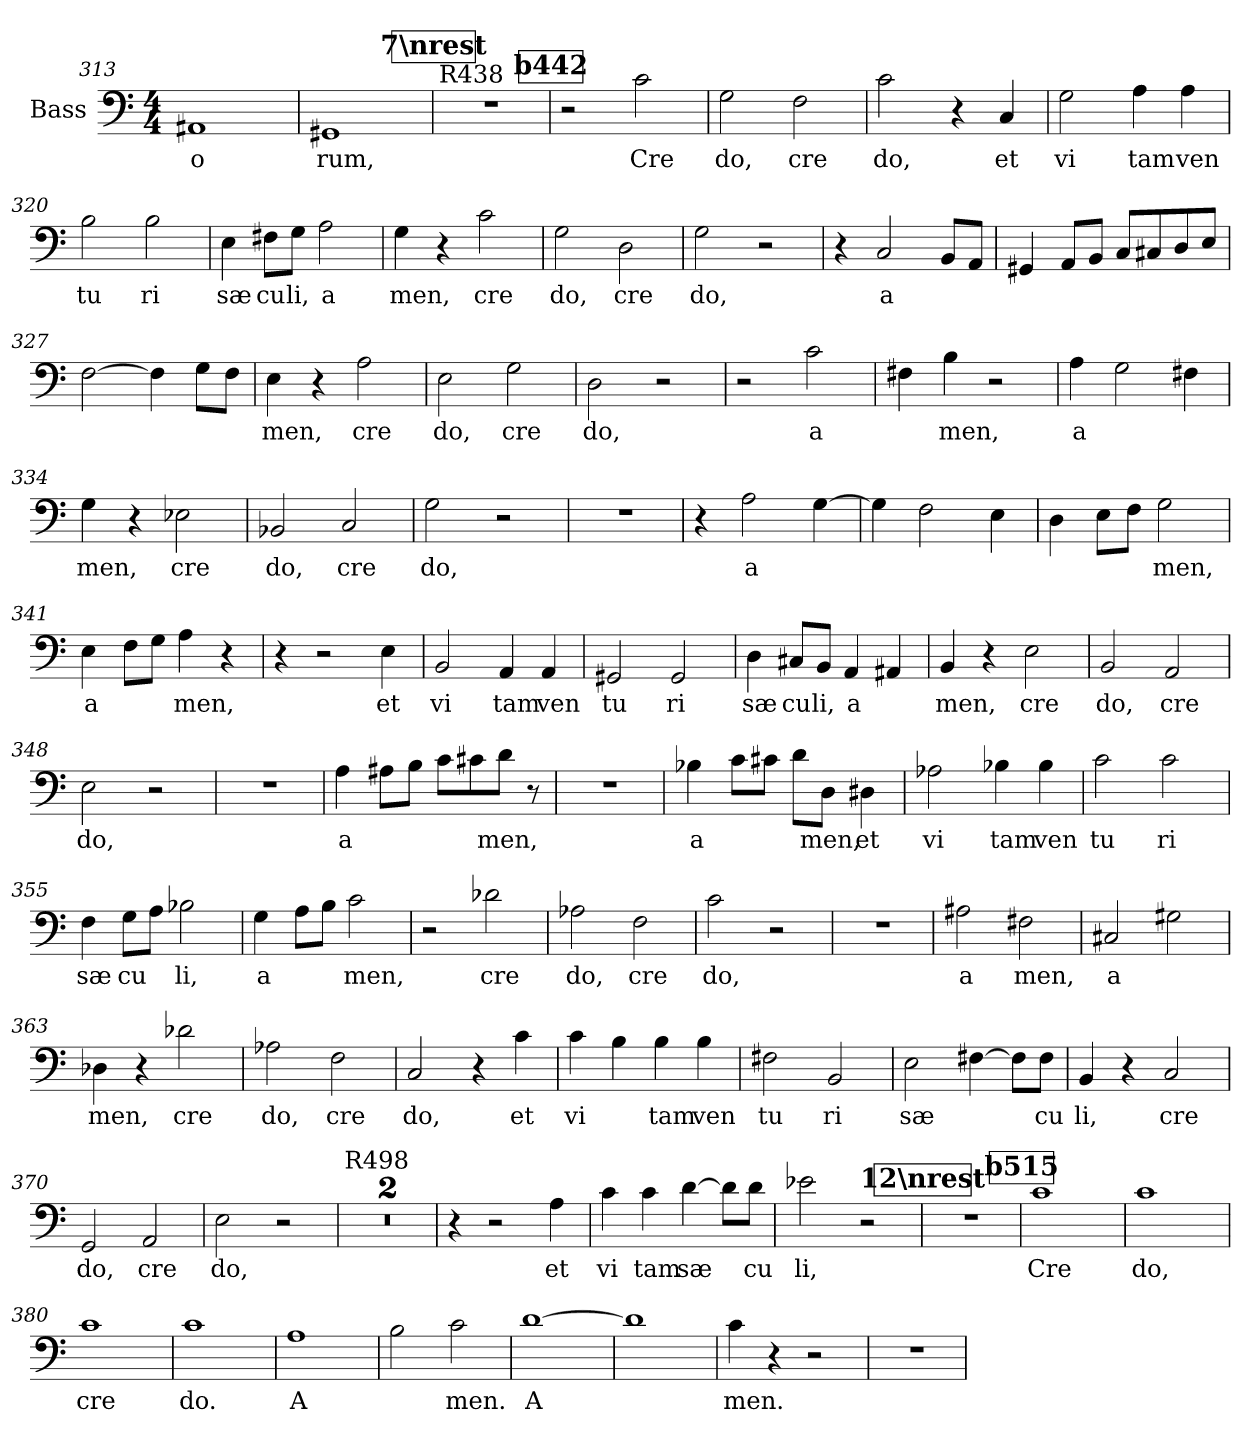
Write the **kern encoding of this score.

**kern	**text
*part1	*part1
*staff1	*staff1
*I"Bass	*
*I'B.	*
!!LO:PB:g=z
*clefF4	*
*k[]	*
*C:	*
*M4/4	*
=313	=313
1AA#X	o
=314	=314
1GG#X	rum,
!!LO:REH:place=s1:a:t=7\nrest
=315	=315
!LO:TX:a:t=R438	!
1r	.
!!LO:REH:place=s1:a:t=b442
=316	=316
2r	.
2c\	Cre
=317	=317
2G\	do,
2F\	cre
=318	=318
2c\	do,
4r	.
4C/	et
=319	=319
2G\	vi
4A\	tam
4A\	ven
=320	=320
2B\	tu
2B\	ri
=321	=321
4E\	sæ
8F#X\L	cu
8G\J	li,
2A\	a
!!LO:LB:g=z
=322	=322
4G\	men,
4r	.
2c\	cre
=323	=323
2G\	do,
2D\	cre
=324	=324
2G\	do,
2r	.
=325	=325
4r	.
2C/	a
8BB/L	.
8AA/J	.
=326	=326
4GG#X/	.
8AA/L	.
8BB/J	.
8C/L	.
8C#X/	.
8D/	.
8E/J	.
=327	=327
[2F\	.
4F\]	.
8G\L	.
8F\J	.
=328	=328
4E\	men,
4r	.
2A\	cre
=329	=329
2E\	do,
2G\	cre
!!LO:LB:g=z
=330	=330
2D\	do,
2r	.
=331	=331
2r	.
2c\	a
=332	=332
4F#X\	.
4B\	men,
2r	.
=333	=333
4A\	a
2G\	.
4F#X\	.
=334	=334
4G\	men,
4r	.
2E-X\	cre
=335	=335
2BB-X/	do,
2C/	cre
=336	=336
2G\	do,
2r	.
=337	=337
1r	.
=338	=338
4r	.
2A\	a
[4G\	.
=339	=339
4G\]	.
2F\	.
4E\	.
!!LO:LB:g=z
=340	=340
4D\	.
8E\L	.
8F\J	.
2G\	men,
=341	=341
4E\	a
8F\L	.
8G\J	.
4A\	men,
4r	.
=342	=342
4r	.
2r	.
4E\	et
=343	=343
2BB/	vi
4AA/	tam
4AA/	ven
=344	=344
2GG#X/	tu
2GG#/	ri
=345	=345
4D\	sæ
8C#X/L	cu
8BB/J	li,
4AA/	a
4AA#X/	.
=346	=346
4BB/	men,
4r	.
2E\	cre
!!LO:PB:g=z
=347	=347
2BB/	do,
2AA/	cre
=348	=348
2E\	do,
2r	.
=349	=349
1r	.
=350	=350
4A\	a
8A#X\L	.
8B\J	.
8c\L	.
8c#X\	.
8d\J	men,
8r	.
=351	=351
1r	.
=352	=352
4B-X\	a
8c\L	.
8c#X\J	.
8d\L	.
8D\J	men,
4D#X\	et
=353	=353
2A-X\	vi
4B-X\	tam
4B-\	ven
!!LO:PB:g=z
=354	=354
2c\	tu
2c\	ri
!!LO:PB:g=z
=355	=355
4F\	sæ
8G\L	cu
8A\J	.
2B-X\	li,
=356	=356
4G\	a
8A\L	.
8B\J	.
2c\	men,
=357	=357
2r	.
2d-X\	cre
=358	=358
2A-X\	do,
2F\	cre
=359	=359
2c\	do,
2r	.
=360	=360
1r	.
=361	=361
2A#X\	a
2F#X\	men,
=362	=362
2C#X/	a
2G#X\	.
=363	=363
4D-X\	men,
4r	.
2d-X\	cre
!!LO:LB:g=z
=364	=364
2A-X\	do,
2F\	cre
=365	=365
2C/	do,
4r	.
4c\	et
=366	=366
4c\	vi
4B\	.
4B\	tam
4B\	ven
=367	=367
2F#X\	tu
2BB/	ri
=368	=368
2E\	sæ
[4F#X\	.
8F#\L]	.
8F#\J	cu
=369	=369
4BB/	li,
4r	.
2C/	cre
=370	=370
2GG/	do,
2AA/	cre
=371	=371
2E\	do,
2r	.
!!LO:PB:g=z
=372	=372
!LO:TX:a:t=R498	!
1r	.
!!LO:PB:g=z
=373	=373
1r	.
!!LO:LB:g=z
=374	=374
4r	.
2r	.
4A\	et
=375	=375
4c\	vi
4c\	tam
[4d\	sæ
8d\L]	.
8d\J	cu
=376	=376
2e-X\	li,
2r	.
!!LO:REH:place=s1:a:t=12\nrest
=377	=377
1r	.
!!LO:REH:place=s1:a:t=b515
=378	=378
1c	Cre
=379	=379
1c	do,
=380	=380
1c	cre
=381	=381
1c	do.
=382	=382
1A	A
=383	=383
2B\	.
2c\	men.
=384	=384
[1d	A
!!LO:PB:g=z
=385	=385
1d]	.
!!LO:PB:g=z
=386	=386
4c\	men.
4r	.
2r	.
=387	=387
1r	.
=	=
*-	*-
